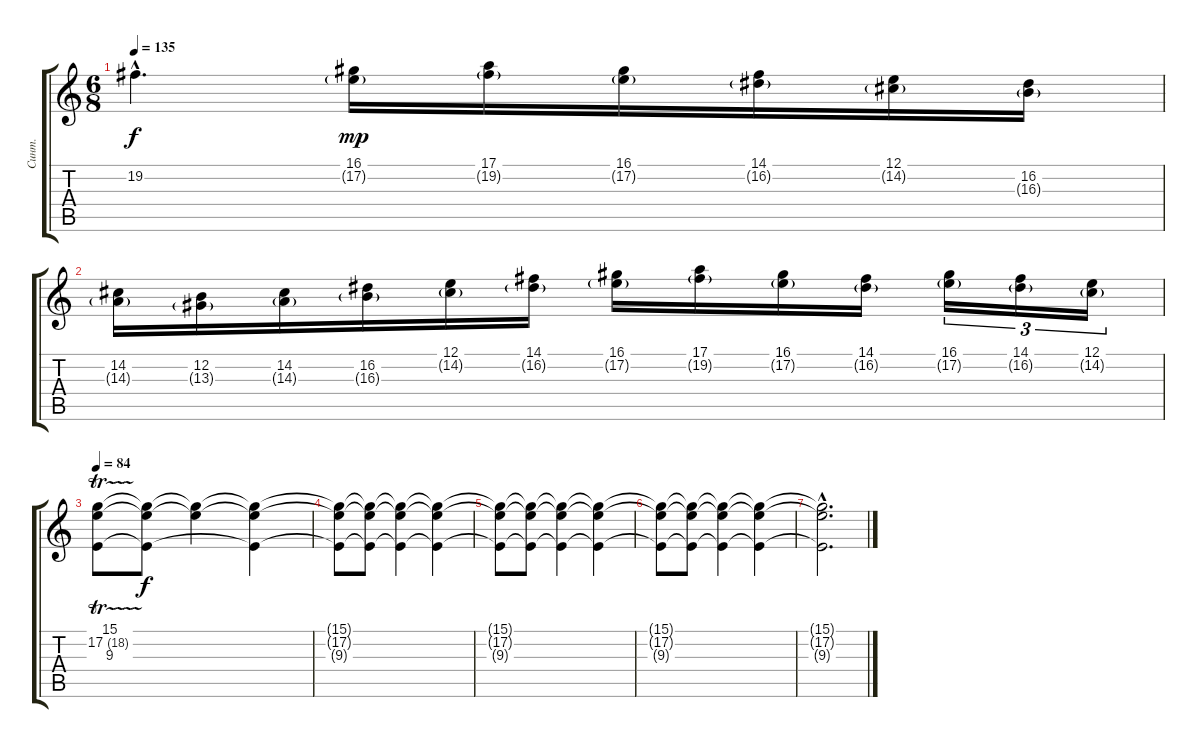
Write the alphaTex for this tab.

\track ("Синт." "Синт.") {instrument choiraahs}
\staff {score tabs}
\tuning (E4 B3 G3 D3 A2 E2) {hide}
\ts (6 8)
\tempo 135
\clef g2
\ks c
19.2{hac}.4{d dy f} (16.1 17.2{g}).16{dy mp} (17.1 19.2{g}).16 (16.1 17.2{g}).16 (14.1 16.2{g}).16 (12.1 14.2{g}).16 (16.2 16.3{g}).16 |
(14.2 14.3{g}).16 (12.2 13.3{g}).16 (14.2 14.3{g}).16 (16.2 16.3{g}).16 (12.1 14.2{g}).16 (14.1 16.2{g}).16 (16.1 17.2{g}).16 (17.1 19.2{g}).16 (16.1 17.2{g}).16 (14.1 16.2{g}).16 (16.1 17.2{g}).16{tu (3 2)} (14.1 16.2{g}).16{tu (3 2)} (12.1 14.2{g}).16{tu (3 2)} |
\section ("" "")
\tempo 84
(15.1 17.2{tr (18 64)} 9.3).8{volume 8 instrument tremolostrings} (15.1{t} 17.2{t} 9.3{t}).8{dy f volume 4} (15.1{t} 17.2{t}).4 (15.1{t} 17.2{t} 9.3{t}).4{volume 8} |
(15.1{t} 17.2{t} 9.3{t}).8 (15.1{t} 17.2{t} 9.3{t}).8{volume 4} (15.1{t} 17.2{t} 9.3{t}).4 (15.1{t} 17.2{t} 9.3{t}).4{volume 8} |
(15.1{t} 17.2{t} 9.3{t}).8 (15.1{t} 17.2{t} 9.3{t}).8{volume 4} (15.1{t} 17.2{t} 9.3{t}).4 (15.1{t} 17.2{t} 9.3{t}).4{volume 8} |
(15.1{t} 17.2{t} 9.3{t}).8 (15.1{t} 17.2{t} 9.3{t}).8{volume 4} (15.1{t} 17.2{t} 9.3{t}).4 (15.1{t} 17.2{t} 9.3{t}).4{volume 8} |
(15.1{hac t} 17.2{hac t} 9.3{hac t}).2{d volume 0}
